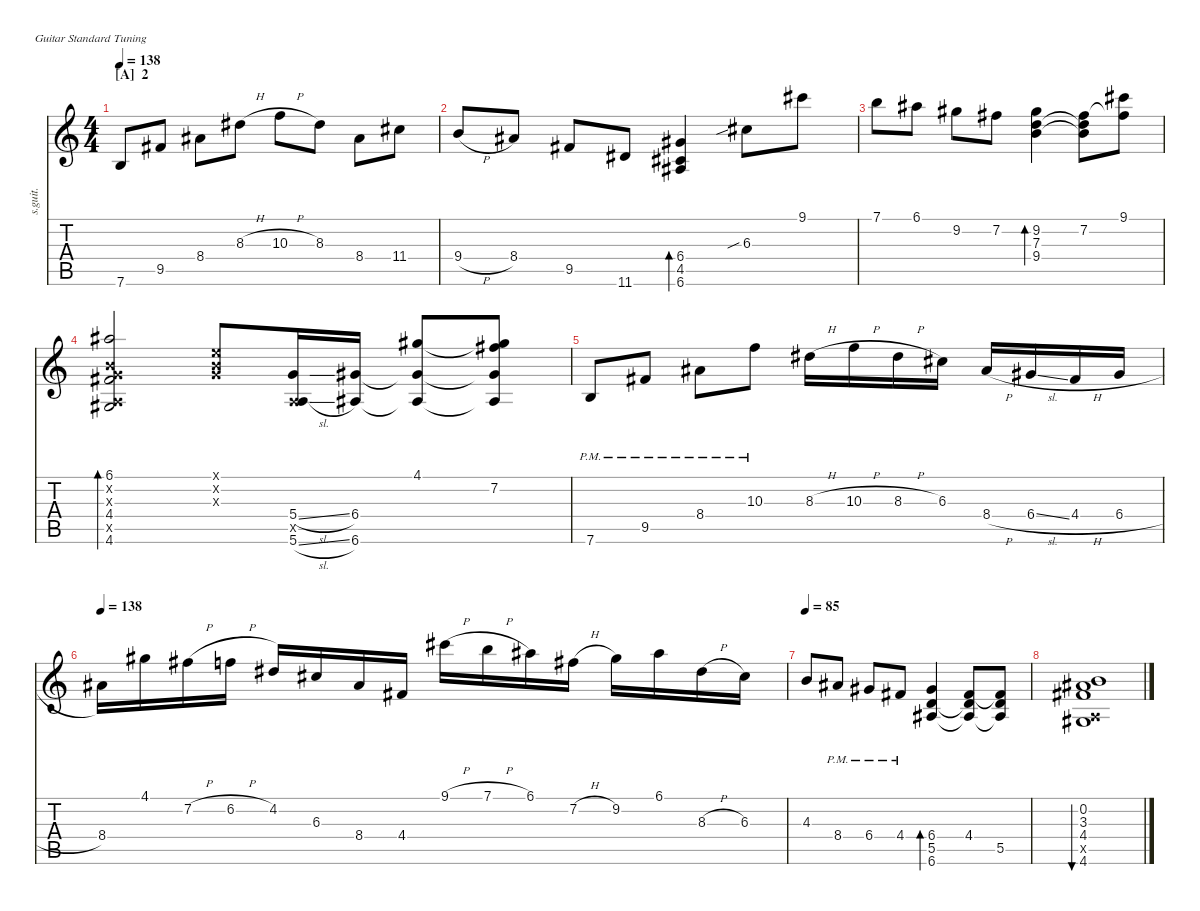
\defaultSystemsLayout 4
\hideDynamics
\bracketExtendMode nobrackets
\track ("Mario Camarena" "s.guit.") {instrument electricguitarjazz}
\staff {score tabs}
\tuning (E4 B3 G3 D3 A2 E2)
\ts (4 4)
\section ("A" " 2")
\tempo 138
\clef g2
\ks c
7.6.8{lyrics (0 "") lyrics (1 "") lyrics (2 "") lyrics (3 "") lyrics (4 "") dy f} 9.5{acc #}.8{lyrics (0 "") lyrics (1 "") lyrics (2 "") lyrics (3 "") lyrics (4 "")} 8.4{acc #}.8{lyrics (0 "") lyrics (1 "") lyrics (2 "") lyrics (3 "") lyrics (4 "")} 8.3{h acc #}.8{lyrics (0 "") lyrics (1 "") lyrics (2 "") lyrics (3 "") lyrics (4 "")} 10.3{h}.8{lyrics (0 "") lyrics (1 "") lyrics (2 "") lyrics (3 "") lyrics (4 "")} 8.3{acc #}.8{lyrics (0 "") lyrics (1 "") lyrics (2 "") lyrics (3 "") lyrics (4 "")} 8.4{acc #}.8{lyrics (0 "") lyrics (1 "") lyrics (2 "") lyrics (3 "") lyrics (4 "")} 11.4{acc #}.8{lyrics (0 "") lyrics (1 "") lyrics (2 "") lyrics (3 "") lyrics (4 "")} |
9.4{h}.8{lyrics (0 "") lyrics (1 "") lyrics (2 "") lyrics (3 "") lyrics (4 "")} 8.4{acc #}.8{lyrics (0 "") lyrics (1 "") lyrics (2 "") lyrics (3 "") lyrics (4 "")} 9.5{acc #}.8{lyrics (0 "") lyrics (1 "") lyrics (2 "") lyrics (3 "") lyrics (4 "")} 11.6{acc #}.8{lyrics (0 "") lyrics (1 "") lyrics (2 "") lyrics (3 "") lyrics (4 "")} (6.4{acc #} 4.5{acc #} 6.6{acc #}).4{bd 30 lyrics (0 "") lyrics (1 "") lyrics (2 "") lyrics (3 "") lyrics (4 "")} 6.3{sib acc #}.8{lyrics (0 "") lyrics (1 "") lyrics (2 "") lyrics (3 "") lyrics (4 "")} 9.1{acc #}.8{lyrics (0 "") lyrics (1 "") lyrics (2 "") lyrics (3 "") lyrics (4 "")} |
7.1.8{lyrics (0 "") lyrics (1 "") lyrics (2 "") lyrics (3 "") lyrics (4 "")} 6.1{acc #}.8{lyrics (0 "") lyrics (1 "") lyrics (2 "") lyrics (3 "") lyrics (4 "")} 9.2{acc #}.8{lyrics (0 "") lyrics (1 "") lyrics (2 "") lyrics (3 "") lyrics (4 "")} 7.2{acc #}.8{lyrics (0 "") lyrics (1 "") lyrics (2 "") lyrics (3 "") lyrics (4 "")} (9.2{acc #} 7.3 9.4).4{bd 30 lyrics (0 "") lyrics (1 "") lyrics (2 "") lyrics (3 "") lyrics (4 "")} (7.2{acc #} 7.3{t} 9.4{t}).8{lyrics (0 "") lyrics (1 "") lyrics (2 "") lyrics (3 "") lyrics (4 "")} (9.1{acc #} 7.2{t acc #}).8{lyrics (0 "") lyrics (1 "") lyrics (2 "") lyrics (3 "") lyrics (4 "")} |
(6.1{acc #} 0.2{x} 0.3{x} 4.4{acc #} 0.5{x} 4.6{acc #}).2{bd 30 lyrics (0 "") lyrics (1 "") lyrics (2 "") lyrics (3 "") lyrics (4 "")} (0.1{x} 0.2{x} 0.3{x}).8{lyrics (0 "") lyrics (1 "") lyrics (2 "") lyrics (3 "") lyrics (4 "")} (5.4{sl} 0.5{x} 5.6{sl}).16{lyrics (0 "") lyrics (1 "") lyrics (2 "") lyrics (3 "") lyrics (4 "")} (6.4{acc #} 6.6{acc #}).16{lyrics (0 "") lyrics (1 "") lyrics (2 "") lyrics (3 "") lyrics (4 "")} (4.1{acc #} 6.4{t acc #} 6.6{t acc #}).8{lyrics (0 "") lyrics (1 "") lyrics (2 "") lyrics (3 "") lyrics (4 "")} (4.1{t acc #} 7.2{acc #} 6.4{t acc #} 6.6{t acc #}).8{lyrics (0 "") lyrics (1 "") lyrics (2 "") lyrics (3 "") lyrics (4 "")} |
7.6{pm}.8{lyrics (0 "") lyrics (1 "") lyrics (2 "") lyrics (3 "") lyrics (4 "")} 9.5{pm acc #}.8{lyrics (0 "") lyrics (1 "") lyrics (2 "") lyrics (3 "") lyrics (4 "")} 8.4{pm acc #}.8{lyrics (0 "") lyrics (1 "") lyrics (2 "") lyrics (3 "") lyrics (4 "")} 10.3{pm}.8{lyrics (0 "") lyrics (1 "") lyrics (2 "") lyrics (3 "") lyrics (4 "")} 8.3{h acc #}.16{lyrics (0 "") lyrics (1 "") lyrics (2 "") lyrics (3 "") lyrics (4 "")} 10.3{h}.16{lyrics (0 "") lyrics (1 "") lyrics (2 "") lyrics (3 "") lyrics (4 "")} 8.3{h acc #}.16{lyrics (0 "") lyrics (1 "") lyrics (2 "") lyrics (3 "") lyrics (4 "")} 6.3{acc #}.16{lyrics (0 "") lyrics (1 "") lyrics (2 "") lyrics (3 "") lyrics (4 "")} 8.4{h acc #}.16{lyrics (0 "") lyrics (1 "") lyrics (2 "") lyrics (3 "") lyrics (4 "")} 6.4{sl acc #}.16{lyrics (0 "") lyrics (1 "") lyrics (2 "") lyrics (3 "") lyrics (4 "")} 4.4{h acc #}.16{lyrics (0 "") lyrics (1 "") lyrics (2 "") lyrics (3 "") lyrics (4 "")} 6.4{h acc #}.16{lyrics (0 "") lyrics (1 "") lyrics (2 "") lyrics (3 "") lyrics (4 "")} |
\tempo 138
8.4{acc #}.16{lyrics (0 "") lyrics (1 "") lyrics (2 "") lyrics (3 "") lyrics (4 "")} 4.1{acc #}.16{lyrics (0 "") lyrics (1 "") lyrics (2 "") lyrics (3 "") lyrics (4 "")} 7.2{h acc #}.16{lyrics (0 "") lyrics (1 "") lyrics (2 "") lyrics (3 "") lyrics (4 "")} 6.2{h}.16{lyrics (0 "") lyrics (1 "") lyrics (2 "") lyrics (3 "") lyrics (4 "")} 4.2{acc #}.16{lyrics (0 "") lyrics (1 "") lyrics (2 "") lyrics (3 "") lyrics (4 "")} 6.3{acc #}.16{lyrics (0 "") lyrics (1 "") lyrics (2 "") lyrics (3 "") lyrics (4 "")} 8.4{acc #}.16{lyrics (0 "") lyrics (1 "") lyrics (2 "") lyrics (3 "") lyrics (4 "")} 4.4{acc #}.16{lyrics (0 "") lyrics (1 "") lyrics (2 "") lyrics (3 "") lyrics (4 "")} 9.1{h acc #}.16{lyrics (0 "") lyrics (1 "") lyrics (2 "") lyrics (3 "") lyrics (4 "")} 7.1{h}.16{lyrics (0 "") lyrics (1 "") lyrics (2 "") lyrics (3 "") lyrics (4 "")} 6.1{acc #}.16{lyrics (0 "") lyrics (1 "") lyrics (2 "") lyrics (3 "") lyrics (4 "")} 7.2{h acc #}.16{lyrics (0 "") lyrics (1 "") lyrics (2 "") lyrics (3 "") lyrics (4 "")} 9.2{acc #}.16{lyrics (0 "") lyrics (1 "") lyrics (2 "") lyrics (3 "") lyrics (4 "")} 6.1{acc #}.16{lyrics (0 "") lyrics (1 "") lyrics (2 "") lyrics (3 "") lyrics (4 "")} 8.3{h acc #}.16{lyrics (0 "") lyrics (1 "") lyrics (2 "") lyrics (3 "") lyrics (4 "")} 6.3{acc #}.16{lyrics (0 "") lyrics (1 "") lyrics (2 "") lyrics (3 "") lyrics (4 "")} |
\tempo 85
4.3.8{lyrics (0 "") lyrics (1 "") lyrics (2 "") lyrics (3 "") lyrics (4 "")} 8.4{pm acc #}.8{lyrics (0 "") lyrics (1 "") lyrics (2 "") lyrics (3 "") lyrics (4 "")} 6.4{pm acc #}.8{lyrics (0 "") lyrics (1 "") lyrics (2 "") lyrics (3 "") lyrics (4 "")} 4.4{pm acc #}.8{lyrics (0 "") lyrics (1 "") lyrics (2 "") lyrics (3 "") lyrics (4 "")} (6.4{acc #} 5.5 6.6{acc #}).4{bd 30 lyrics (0 "") lyrics (1 "") lyrics (2 "") lyrics (3 "") lyrics (4 "")} (4.4{acc #} 5.5{t} 6.6{t acc #}).8{lyrics (0 "") lyrics (1 "") lyrics (2 "") lyrics (3 "") lyrics (4 "")} (4.4{t acc #} 5.5 6.6{t acc #}).8{lyrics (0 "") lyrics (1 "") lyrics (2 "") lyrics (3 "") lyrics (4 "")} |
(0.2 3.3{acc #} 4.4{acc #} 0.5{x} 4.6{acc #}).1{bu 30 lyrics (0 "") lyrics (1 "") lyrics (2 "") lyrics (3 "") lyrics (4 "")}
